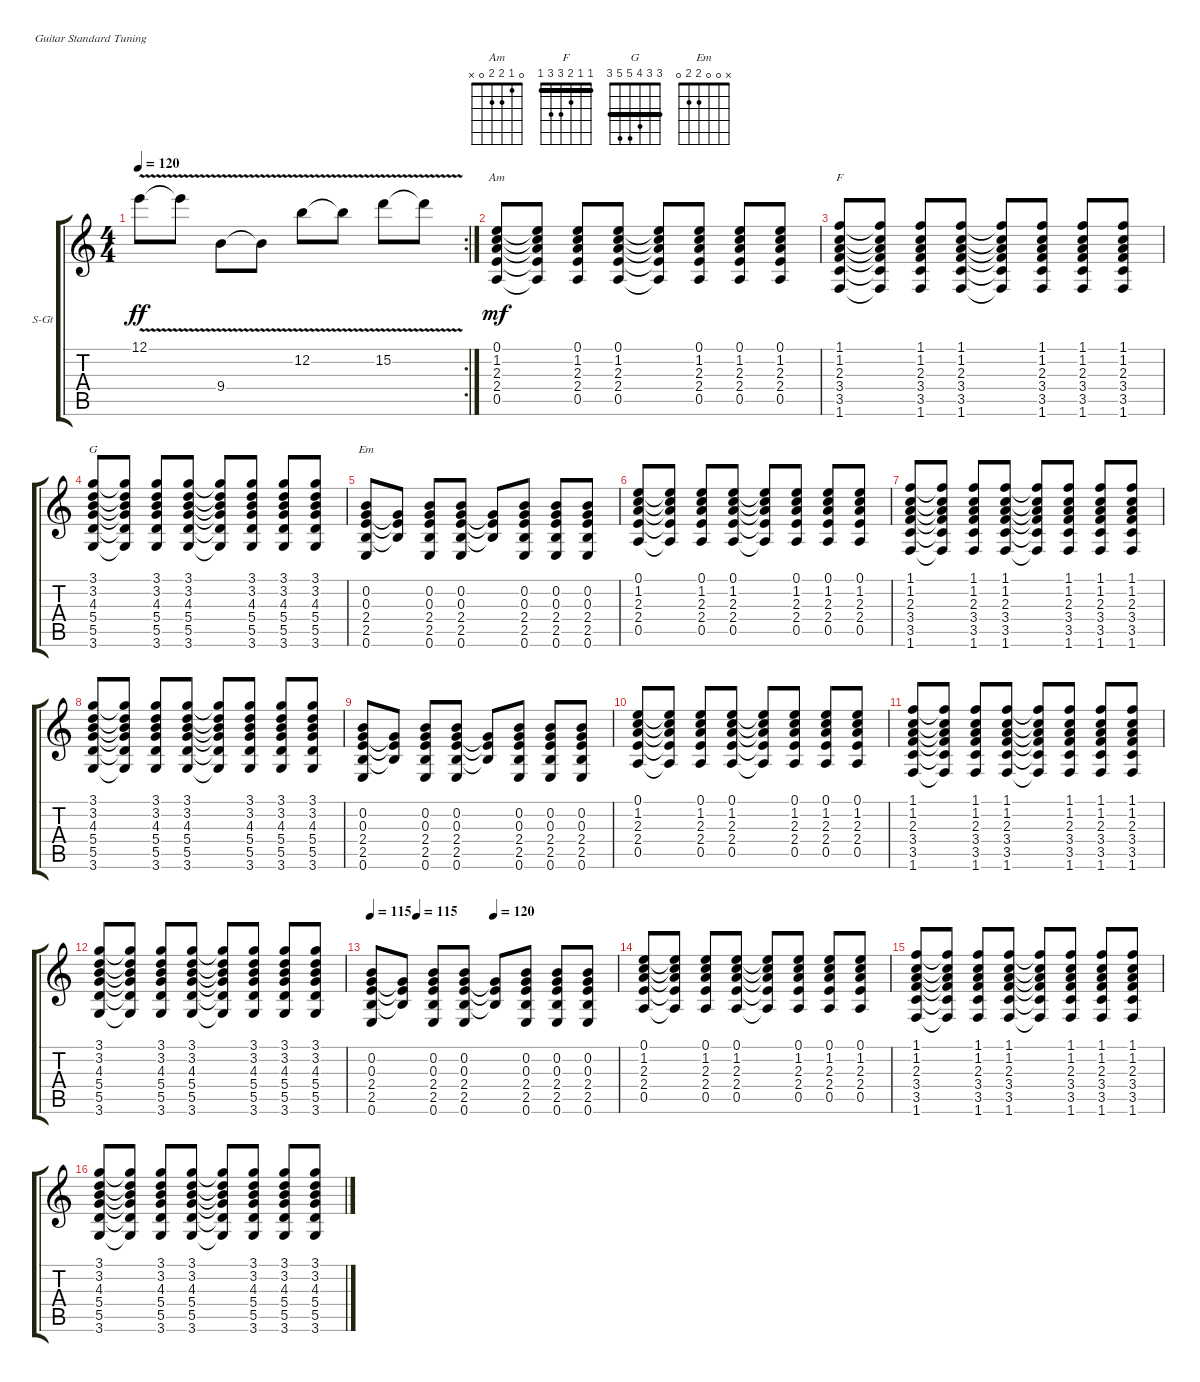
\defaultSystemsLayout 4
\bracketExtendMode groupsimilarinstruments
\firstSystemTrackNameOrientation horizontal
\otherSystemsTrackNameOrientation horizontal
\track ("Sergei Mihalok / acoustic" "S-Gt") {instrument acousticguitarsteel}
\staff {score tabs}
\tuning (E4 B3 G3 D3 A2 E2)
\chord ("Am" 0 1 2 2 0 x)
\chord ("F" 1 1 2 3 3 1) {barre (1 1)}
\chord ("G" 3 3 4 5 5 3) {barre (3 3)}
\chord ("Em" x 0 0 2 2 0)
\rc 2
\ts (4 4)
\tempo 120
\clef g2
\ks c
12.1{v}.8{dy ff} 12.1{v t}.8 9.4{v}.8 9.4{v t}.8 12.2{v}.8 12.2{v t}.8 15.2{v}.8 15.2{v t}.8 |
(0.5 2.4 2.3 1.2 0.1).8{ch "Am" dy mf} (0.5{t} 2.4{t} 2.3{t} 1.2{t} 0.1{t}).8 (1.2 2.3 2.4 0.5 0.1).8 (0.5 2.4 2.3 1.2 0.1).8 (0.5{t} 2.4{t} 2.3{t} 1.2{t} 0.1{t}).8 (0.5 2.4 2.3 1.2 0.1).8 (0.5 2.4 2.3 1.2 0.1).8 (0.5 2.4 2.3 1.2 0.1).8 |
(1.6 3.5 3.4 2.3 1.2 1.1).8{ch "F"} (1.6{t} 3.5{t} 3.4{t} 2.3{t} 1.2{t} 1.1{t}).8 (1.6 3.5 3.4 2.3 1.2 1.1).8 (1.6 3.5 3.4 2.3 1.2 1.1).8 (1.1{t} 1.2{t} 2.3{t} 3.4{t} 3.5{t} 1.6{t}).8 (1.6 3.5 3.4 2.3 1.2 1.1).8 (1.6 3.5 3.4 2.3 1.2 1.1).8 (1.6 3.5 3.4 2.3 1.2 1.1).8 |
(3.6 5.5 5.4 4.3 3.2 3.1).8{ch "G"} (3.6{t} 5.5{t} 5.4{t} 4.3{t} 3.2{t} 3.1{t}).8 (3.6 5.5 5.4 4.3 3.2 3.1).8 (3.6 5.5 5.4 4.3 3.2 3.1).8 (3.1{t} 3.2{t} 4.3{t} 5.4{t} 5.5{t} 3.6{t}).8 (3.6 5.5 5.4 4.3 3.2 3.1).8 (3.6 5.5 5.4 4.3 3.2 3.1).8 (3.6 5.5 5.4 4.3 3.2 3.1).8 |
(0.6 2.5 2.4 0.3 0.2).8{ch "Em"} (0.3{t} 2.4{t} 2.5{t}).8 (0.6 2.5 2.4 0.3 0.2).8 (0.6 2.5 2.4 0.3 0.2).8 (2.5{t} 2.4{t} 0.3{t}).8 (0.6 2.5 2.4 0.3 0.2).8 (0.6 2.5 2.4 0.3 0.2).8 (0.6 2.5 2.4 0.3 0.2).8 |
(0.5 2.4 2.3 1.2 0.1).8 (0.5{t} 2.4{t} 2.3{t} 1.2{t} 0.1{t}).8 (1.2 2.3 2.4 0.5 0.1).8 (0.5 2.4 2.3 1.2 0.1).8 (0.5{t} 2.4{t} 2.3{t} 1.2{t} 0.1{t}).8 (0.5 2.4 2.3 1.2 0.1).8 (0.5 2.4 2.3 1.2 0.1).8 (0.5 2.4 2.3 1.2 0.1).8 |
(1.6 3.5 3.4 2.3 1.2 1.1).8 (1.6{t} 3.5{t} 3.4{t} 2.3{t} 1.2{t} 1.1{t}).8 (1.6 3.5 3.4 2.3 1.2 1.1).8 (1.6 3.5 3.4 2.3 1.2 1.1).8 (1.1{t} 1.2{t} 2.3{t} 3.4{t} 3.5{t} 1.6{t}).8 (1.6 3.5 3.4 2.3 1.2 1.1).8 (1.6 3.5 3.4 2.3 1.2 1.1).8 (1.6 3.5 3.4 2.3 1.2 1.1).8 |
(3.6 5.5 5.4 4.3 3.2 3.1).8 (3.6{t} 5.5{t} 5.4{t} 4.3{t} 3.2{t} 3.1{t}).8 (3.6 5.5 5.4 4.3 3.2 3.1).8 (3.6 5.5 5.4 4.3 3.2 3.1).8 (3.1{t} 3.2{t} 4.3{t} 5.4{t} 5.5{t} 3.6{t}).8 (3.6 5.5 5.4 4.3 3.2 3.1).8 (3.6 5.5 5.4 4.3 3.2 3.1).8 (3.6 5.5 5.4 4.3 3.2 3.1).8 |
(0.6 2.5 2.4 0.3 0.2).8 (0.3{t} 2.4{t} 2.5{t}).8 (0.6 2.5 2.4 0.3 0.2).8 (0.6 2.5 2.4 0.3 0.2).8 (2.5{t} 2.4{t} 0.3{t}).8 (0.6 2.5 2.4 0.3 0.2).8 (0.6 2.5 2.4 0.3 0.2).8 (0.6 2.5 2.4 0.3 0.2).8 |
(0.5 2.4 2.3 1.2 0.1).8 (0.5{t} 2.4{t} 2.3{t} 1.2{t} 0.1{t}).8 (1.2 2.3 2.4 0.5 0.1).8 (0.5 2.4 2.3 1.2 0.1).8 (0.5{t} 2.4{t} 2.3{t} 1.2{t} 0.1{t}).8 (0.5 2.4 2.3 1.2 0.1).8 (0.5 2.4 2.3 1.2 0.1).8 (0.5 2.4 2.3 1.2 0.1).8 |
(1.6 3.5 3.4 2.3 1.2 1.1).8 (1.6{t} 3.5{t} 3.4{t} 2.3{t} 1.2{t} 1.1{t}).8 (1.6 3.5 3.4 2.3 1.2 1.1).8 (1.6 3.5 3.4 2.3 1.2 1.1).8 (1.1{t} 1.2{t} 2.3{t} 3.4{t} 3.5{t} 1.6{t}).8 (1.6 3.5 3.4 2.3 1.2 1.1).8 (1.6 3.5 3.4 2.3 1.2 1.1).8 (1.6 3.5 3.4 2.3 1.2 1.1).8 |
(3.6 5.5 5.4 4.3 3.2 3.1).8 (3.6{t} 5.5{t} 5.4{t} 4.3{t} 3.2{t} 3.1{t}).8 (3.6 5.5 5.4 4.3 3.2 3.1).8 (3.6 5.5 5.4 4.3 3.2 3.1).8 (3.1{t} 3.2{t} 4.3{t} 5.4{t} 5.5{t} 3.6{t}).8 (3.6 5.5 5.4 4.3 3.2 3.1).8 (3.6 5.5 5.4 4.3 3.2 3.1).8 (3.6 5.5 5.4 4.3 3.2 3.1).8 |
\tempo 115
\tempo (115 0.1875)
\tempo (120 0.5)
(0.6 2.5 2.4 0.3 0.2).8 (0.3{t} 2.4{t} 2.5{t}).8 (0.6 2.5 2.4 0.3 0.2).8 (0.6 2.5 2.4 0.3 0.2).8 (2.5{t} 2.4{t} 0.3{t}).8 (0.6 2.5 2.4 0.3 0.2).8 (0.6 2.5 2.4 0.3 0.2).8 (0.6 2.5 2.4 0.3 0.2).8 |
(0.5 2.4 2.3 1.2 0.1).8 (0.5{t} 2.4{t} 2.3{t} 1.2{t} 0.1{t}).8 (1.2 2.3 2.4 0.5 0.1).8 (0.5 2.4 2.3 1.2 0.1).8 (0.5{t} 2.4{t} 2.3{t} 1.2{t} 0.1{t}).8 (0.5 2.4 2.3 1.2 0.1).8 (0.5 2.4 2.3 1.2 0.1).8 (0.5 2.4 2.3 1.2 0.1).8 |
(1.6 3.5 3.4 2.3 1.2 1.1).8 (1.6{t} 3.5{t} 3.4{t} 2.3{t} 1.2{t} 1.1{t}).8 (1.6 3.5 3.4 2.3 1.2 1.1).8 (1.6 3.5 3.4 2.3 1.2 1.1).8 (1.1{t} 1.2{t} 2.3{t} 3.4{t} 3.5{t} 1.6{t}).8 (1.6 3.5 3.4 2.3 1.2 1.1).8 (1.6 3.5 3.4 2.3 1.2 1.1).8 (1.6 3.5 3.4 2.3 1.2 1.1).8 |
(3.6 5.5 5.4 4.3 3.2 3.1).8 (3.6{t} 5.5{t} 5.4{t} 4.3{t} 3.2{t} 3.1{t}).8 (3.6 5.5 5.4 4.3 3.2 3.1).8 (3.6 5.5 5.4 4.3 3.2 3.1).8 (3.1{t} 3.2{t} 4.3{t} 5.4{t} 5.5{t} 3.6{t}).8 (3.6 5.5 5.4 4.3 3.2 3.1).8 (3.6 5.5 5.4 4.3 3.2 3.1).8 (3.6 5.5 5.4 4.3 3.2 3.1).8
